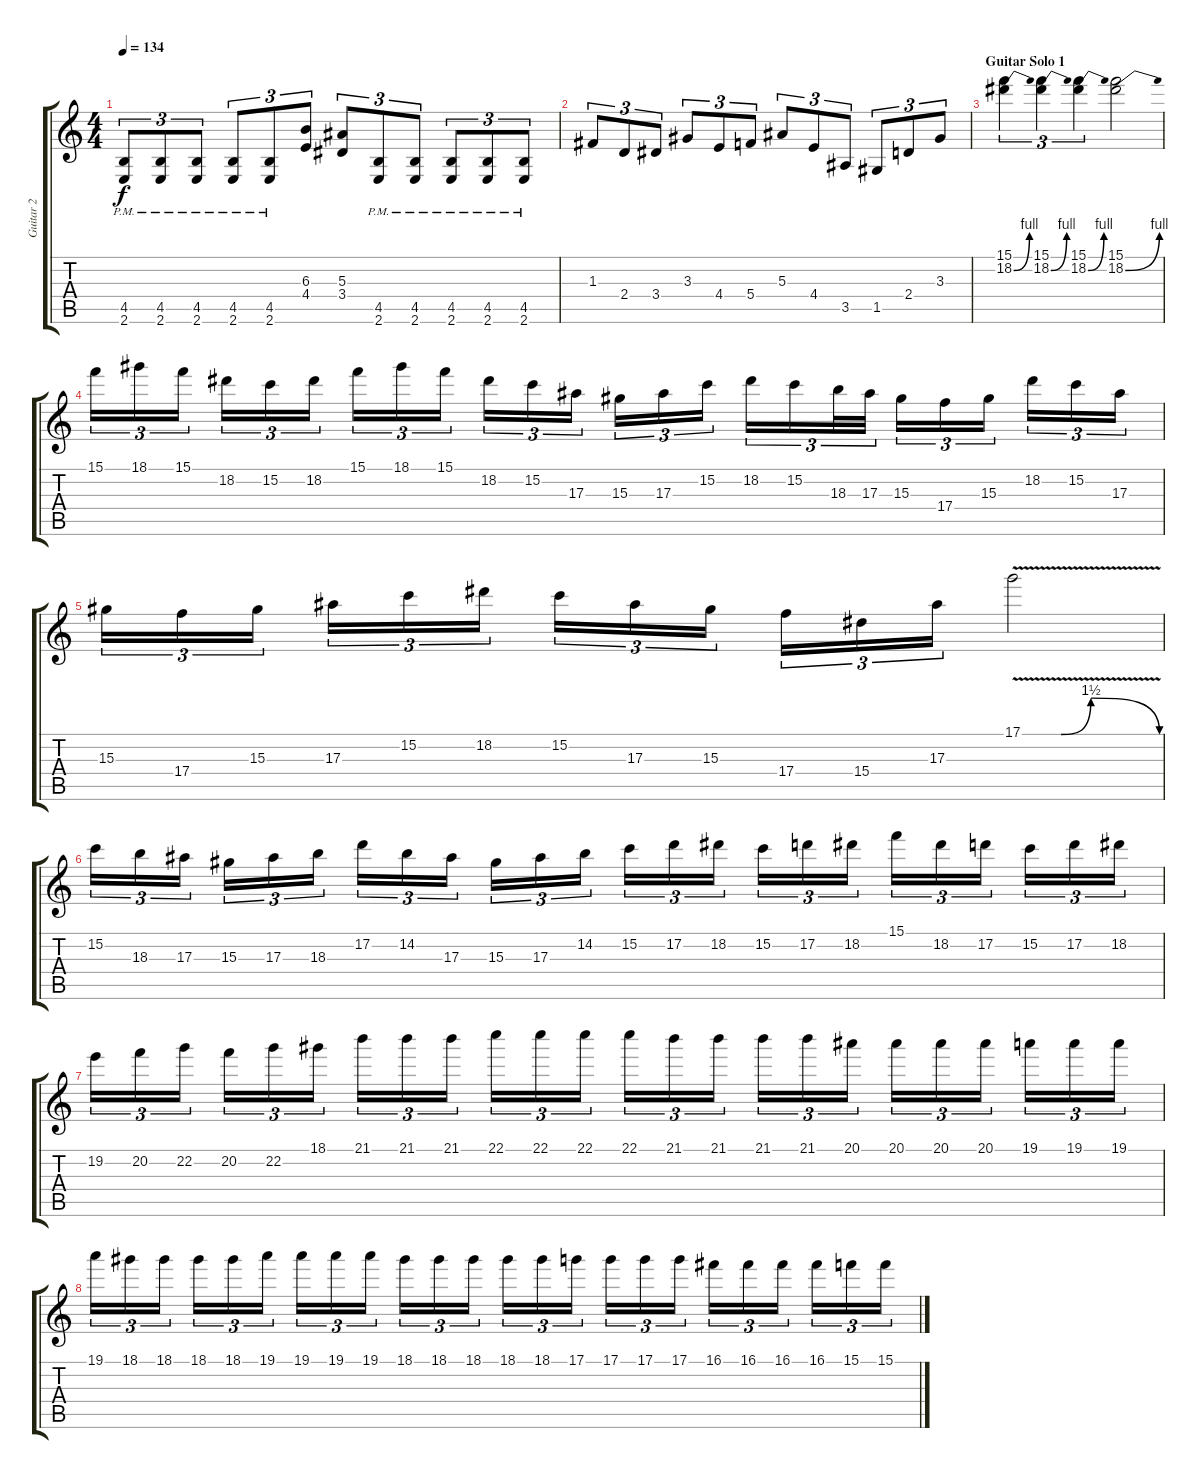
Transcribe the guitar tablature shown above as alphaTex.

\track ("Guitar 2" "Guitar 2") {instrument distortionguitar}
\staff {score tabs}
\tuning (D4 A3 F3 C3 G2 D2) {hide}
\ts (4 4)
\tempo 134
\clef g2
\ks c
(4.5{pm} 2.6{pm}).8{tu (3 2) dy f} (4.5{pm} 2.6{pm}).8{tu (3 2)} (4.5{pm} 2.6{pm}).8{tu (3 2)} (4.5{pm} 2.6{pm}).8{tu (3 2)} (4.5{pm} 2.6{pm}).8{tu (3 2)} (6.3 4.4).8{tu (3 2)} (5.3 3.4).8{tu (3 2)} (4.5{pm} 2.6{pm}).8{tu (3 2)} (4.5{pm} 2.6{pm}).8{tu (3 2)} (4.5{pm} 2.6{pm}).8{tu (3 2)} (4.5{pm} 2.6{pm}).8{tu (3 2)} (4.5{pm} 2.6{pm}).8{tu (3 2)} |
1.3.8{tu (3 2)} 2.4.8{tu (3 2)} 3.4.8{tu (3 2)} 3.3.8{tu (3 2)} 4.4.8{tu (3 2)} 5.4.8{tu (3 2)} 5.3.8{tu (3 2)} 4.4.8{tu (3 2)} 3.5.8{tu (3 2)} 1.5.8{tu (3 2)} 2.4.8{tu (3 2)} 3.3.8{tu (3 2)} |
\section ("" "Guitar Solo 1")
(15.1 18.2{be (bend 0 0 60 4)}).4{tu (3 2)} (15.1 18.2{be (bend 0 0 60 4)}).4{tu (3 2)} (15.1 18.2{be (bend 0 0 60 4)}).4{tu (3 2)} (15.1 18.2{be (bend 0 0 60 4)}).2 |
15.1.16{tu (3 2)} 18.1.16{tu (3 2)} 15.1.16{tu (3 2)} 18.2.16{tu (3 2)} 15.2.16{tu (3 2)} 18.2.16{tu (3 2)} 15.1.16{tu (3 2)} 18.1.16{tu (3 2)} 15.1.16{tu (3 2)} 18.2.16{tu (3 2)} 15.2.16{tu (3 2)} 17.3.16{tu (3 2)} 15.3.16{tu (3 2)} 17.3.16{tu (3 2)} 15.2.16{tu (3 2)} 18.2.16{tu (3 2)} 15.2.16{tu (3 2)} 18.3.32{tu (3 2)} 17.3.32{tu (3 2)} 15.3.16{tu (3 2)} 17.4.16{tu (3 2)} 15.3.16{tu (3 2)} 18.2.16{tu (3 2)} 15.2.16{tu (3 2)} 17.3.16{tu (3 2)} |
15.3.16{tu (3 2)} 17.4.16{tu (3 2)} 15.3.16{tu (3 2)} 17.3.16{tu (3 2)} 15.2.16{tu (3 2)} 18.2.16{tu (3 2)} 15.2.16{tu (3 2)} 17.3.16{tu (3 2)} 15.3.16{tu (3 2)} 17.4.16{tu (3 2)} 15.4.16{tu (3 2)} 17.3.16{tu (3 2)} 17.1{be (custom 0 0 15 0 17 0 30 6 60 0) v}.2 |
15.2.16{tu (3 2)} 18.3.16{tu (3 2)} 17.3.16{tu (3 2)} 15.3.16{tu (3 2)} 17.3.16{tu (3 2)} 18.3.16{tu (3 2)} 17.2.16{tu (3 2)} 14.2.16{tu (3 2)} 17.3.16{tu (3 2)} 15.3.16{tu (3 2)} 17.3.16{tu (3 2)} 14.2.16{tu (3 2)} 15.2.16{tu (3 2)} 17.2.16{tu (3 2)} 18.2.16{tu (3 2)} 15.2.16{tu (3 2)} 17.2.16{tu (3 2)} 18.2.16{tu (3 2)} 15.1.16{tu (3 2)} 18.2.16{tu (3 2)} 17.2.16{tu (3 2)} 15.2.16{tu (3 2)} 17.2.16{tu (3 2)} 18.2.16{tu (3 2)} |
19.2.16{tu (3 2)} 20.2.16{tu (3 2)} 22.2.16{tu (3 2)} 20.2.16{tu (3 2)} 22.2.16{tu (3 2)} 18.1.16{tu (3 2)} 21.1.16{tu (3 2)} 21.1.16{tu (3 2)} 21.1.16{tu (3 2)} 22.1.16{tu (3 2)} 22.1.16{tu (3 2)} 22.1.16{tu (3 2)} 22.1.16{tu (3 2)} 21.1.16{tu (3 2)} 21.1.16{tu (3 2)} 21.1.16{tu (3 2)} 21.1.16{tu (3 2)} 20.1.16{tu (3 2)} 20.1.16{tu (3 2)} 20.1.16{tu (3 2)} 20.1.16{tu (3 2)} 19.1.16{tu (3 2)} 19.1.16{tu (3 2)} 19.1.16{tu (3 2)} |
19.1.16{tu (3 2)} 18.1.16{tu (3 2)} 18.1.16{tu (3 2)} 18.1.16{tu (3 2)} 18.1.16{tu (3 2)} 19.1.16{tu (3 2)} 19.1.16{tu (3 2)} 19.1.16{tu (3 2)} 19.1.16{tu (3 2)} 18.1.16{tu (3 2)} 18.1.16{tu (3 2)} 18.1.16{tu (3 2)} 18.1.16{tu (3 2)} 18.1.16{tu (3 2)} 17.1.16{tu (3 2)} 17.1.16{tu (3 2)} 17.1.16{tu (3 2)} 17.1.16{tu (3 2)} 16.1.16{tu (3 2)} 16.1.16{tu (3 2)} 16.1.16{tu (3 2)} 16.1.16{tu (3 2)} 15.1.16{tu (3 2)} 15.1.16{tu (3 2)}
